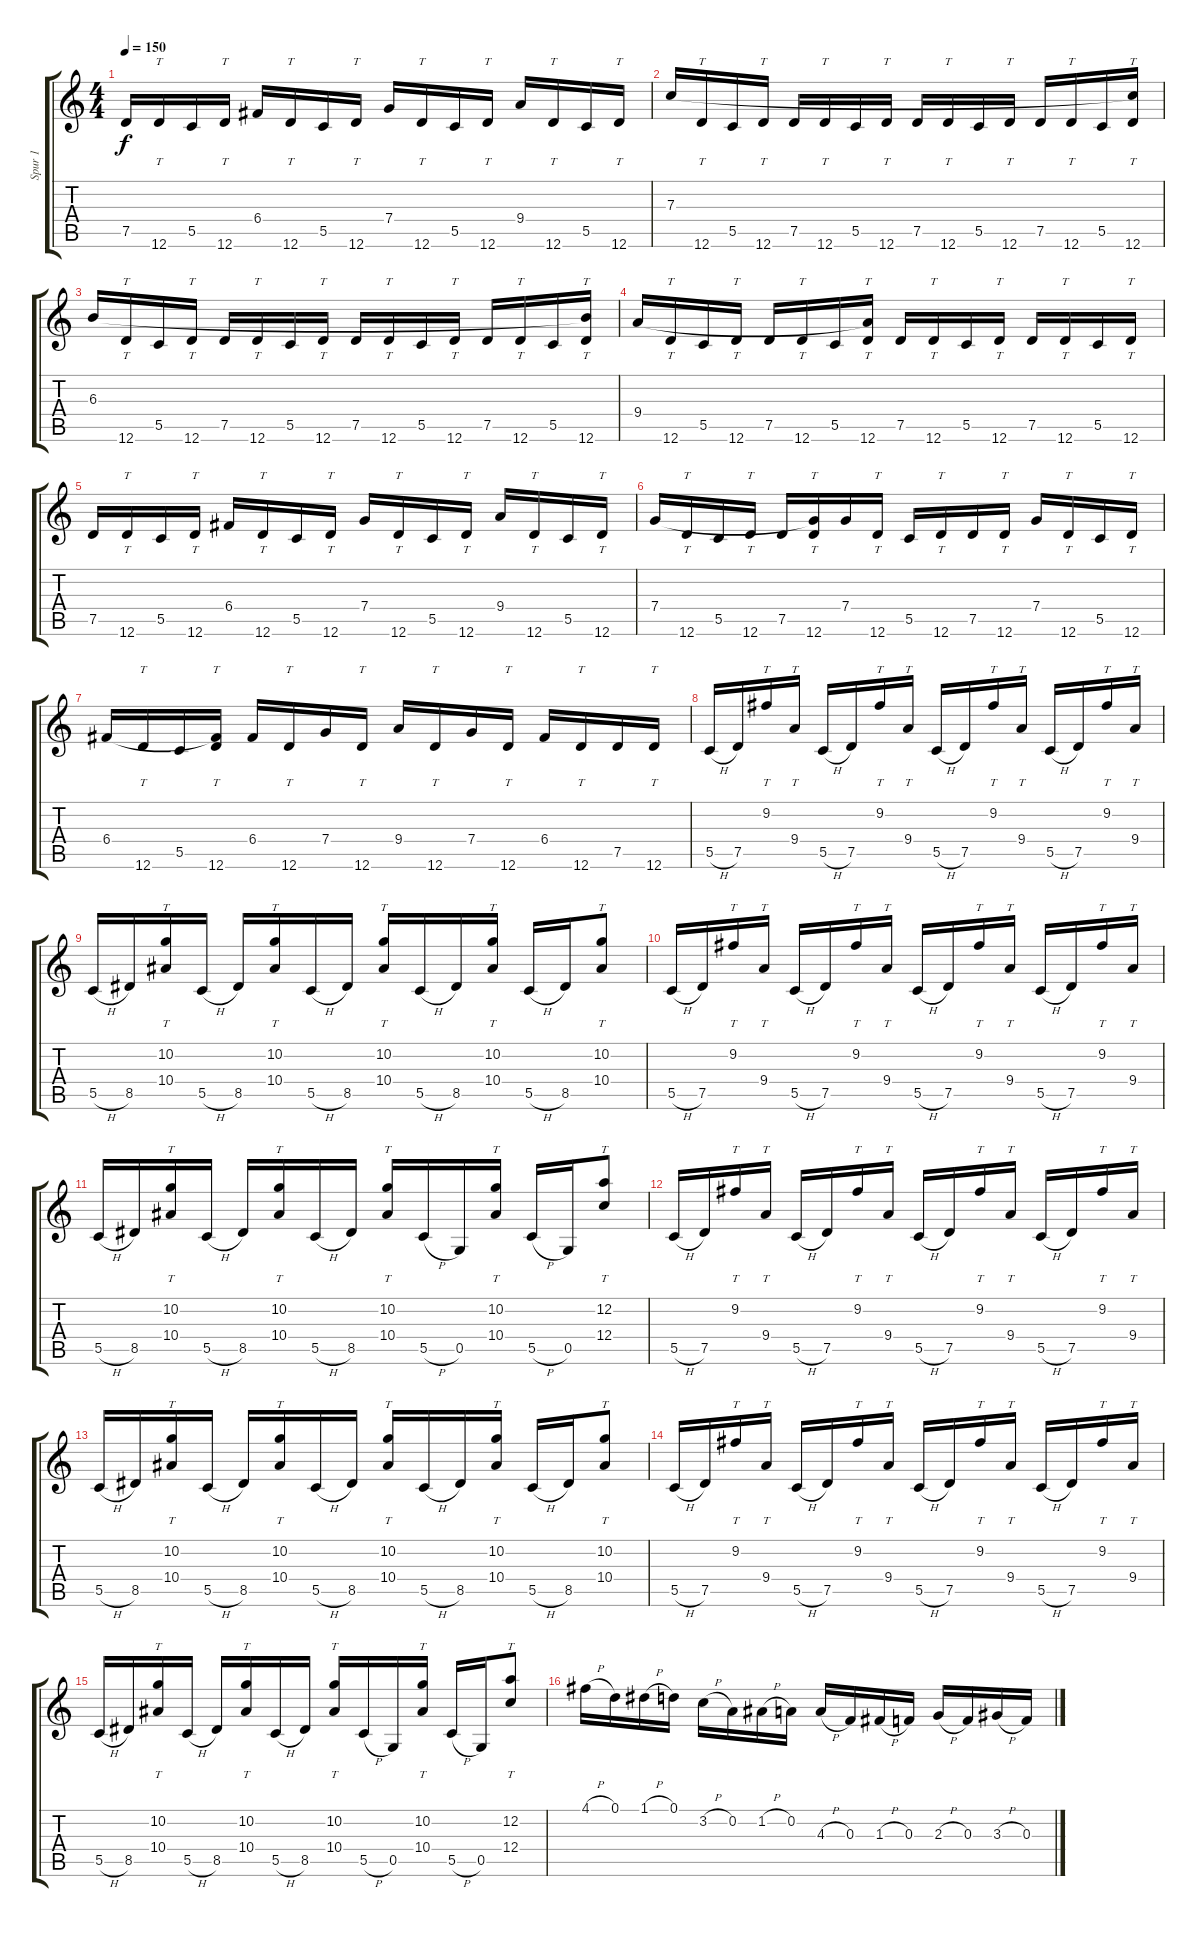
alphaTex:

\track ("Spur 1" "Spur 1") {instrument distortionguitar}
\staff {score tabs}
\tuning (D4 A3 F3 C3 G2 D2) {hide}
\ts (4 4)
\tempo 150
\clef g2
\ks c
7.5.16{dy f} 12.6.16{tt} 5.5.16 12.6.16{tt} 6.4.16 12.6.16{tt} 5.5.16 12.6.16{tt} 7.4.16 12.6.16{tt} 5.5.16 12.6.16{tt} 9.4.16 12.6.16{tt} 5.5.16 12.6.16{tt} |
7.3.16 12.6.16{tt} 5.5.16 12.6.16{tt} 7.5.16 12.6.16{tt} 5.5.16 12.6.16{tt} 7.5.16 12.6.16{tt} 5.5.16 12.6.16{tt} 7.5.16 12.6.16{tt} 5.5.16 (7.3{t} 12.6).16{tt} |
6.3.16 12.6.16{tt} 5.5.16 12.6.16{tt} 7.5.16 12.6.16{tt} 5.5.16 12.6.16{tt} 7.5.16 12.6.16{tt} 5.5.16 12.6.16{tt} 7.5.16 12.6.16{tt} 5.5.16 (6.3{t} 12.6).16{tt} |
9.4.16 12.6.16{tt} 5.5.16 12.6.16{tt} 7.5.16 12.6.16{tt} 5.5.16 (9.4{t} 12.6).16{tt} 7.5.16 12.6.16{tt} 5.5.16 12.6.16{tt} 7.5.16 12.6.16{tt} 5.5.16 12.6.16{tt} |
7.5.16 12.6.16{tt} 5.5.16 12.6.16{tt} 6.4.16 12.6.16{tt} 5.5.16 12.6.16{tt} 7.4.16 12.6.16{tt} 5.5.16 12.6.16{tt} 9.4.16 12.6.16{tt} 5.5.16 12.6.16{tt} |
7.4.16 12.6.16{tt} 5.5.16 12.6.16{tt} 7.5.16 (7.4{t} 12.6).16{tt} 7.4.16 12.6.16{tt} 5.5.16 12.6.16{tt} 7.5.16 12.6.16{tt} 7.4.16 12.6.16{tt} 5.5.16 12.6.16{tt} |
6.4.16 12.6.16{tt} 5.5.16 (6.4{t} 12.6).16{tt} 6.4.16 12.6.16{tt} 7.4.16 12.6.16{tt} 9.4.16 12.6.16{tt} 7.4.16 12.6.16{tt} 6.4.16 12.6.16{tt} 7.5.16 12.6.16{tt} |
5.5{h}.16 7.5.16 9.2.16{tt} 9.4.16{tt} 5.5{h}.16 7.5.16 9.2.16{tt} 9.4.16{tt} 5.5{h}.16 7.5.16 9.2.16{tt} 9.4.16{tt} 5.5{h}.16 7.5.16 9.2.16{tt} 9.4.16{tt} |
5.5{h}.16 8.5.16 (10.2 10.4).16{tt} 5.5{h}.16 8.5.16 (10.2 10.4).16{tt} 5.5{h}.16 8.5.16 (10.2 10.4).16{tt} 5.5{h}.16 8.5.16 (10.2 10.4).16{tt} 5.5{h}.16 8.5.16 (10.2 10.4).8{tt} |
5.5{h}.16 7.5.16 9.2.16{tt} 9.4.16{tt} 5.5{h}.16 7.5.16 9.2.16{tt} 9.4.16{tt} 5.5{h}.16 7.5.16 9.2.16{tt} 9.4.16{tt} 5.5{h}.16 7.5.16 9.2.16{tt} 9.4.16{tt} |
5.5{h}.16 8.5.16 (10.2 10.4).16{tt} 5.5{h}.16 8.5.16 (10.2 10.4).16{tt} 5.5{h}.16 8.5.16 (10.2 10.4).16{tt} 5.5{h}.16 0.5.16 (10.2 10.4).16{tt} 5.5{h}.16 0.5.16 (12.2 12.4).8{tt} |
5.5{h}.16 7.5.16 9.2.16{tt} 9.4.16{tt} 5.5{h}.16 7.5.16 9.2.16{tt} 9.4.16{tt} 5.5{h}.16 7.5.16 9.2.16{tt} 9.4.16{tt} 5.5{h}.16 7.5.16 9.2.16{tt} 9.4.16{tt} |
5.5{h}.16 8.5.16 (10.2 10.4).16{tt} 5.5{h}.16 8.5.16 (10.2 10.4).16{tt} 5.5{h}.16 8.5.16 (10.2 10.4).16{tt} 5.5{h}.16 8.5.16 (10.2 10.4).16{tt} 5.5{h}.16 8.5.16 (10.2 10.4).8{tt} |
5.5{h}.16 7.5.16 9.2.16{tt} 9.4.16{tt} 5.5{h}.16 7.5.16 9.2.16{tt} 9.4.16{tt} 5.5{h}.16 7.5.16 9.2.16{tt} 9.4.16{tt} 5.5{h}.16 7.5.16 9.2.16{tt} 9.4.16{tt} |
5.5{h}.16 8.5.16 (10.2 10.4).16{tt} 5.5{h}.16 8.5.16 (10.2 10.4).16{tt} 5.5{h}.16 8.5.16 (10.2 10.4).16{tt} 5.5{h}.16 0.5.16 (10.2 10.4).16{tt} 5.5{h}.16 0.5.16 (12.2 12.4).8{tt} |
4.1{h}.16 0.1.16 1.1{h}.16 0.1.16 3.2{h}.16 0.2.16 1.2{h}.16 0.2.16 4.3{h}.16 0.3.16 1.3{h}.16 0.3.16 2.3{h}.16 0.3.16 3.3{h}.16 0.3.16
